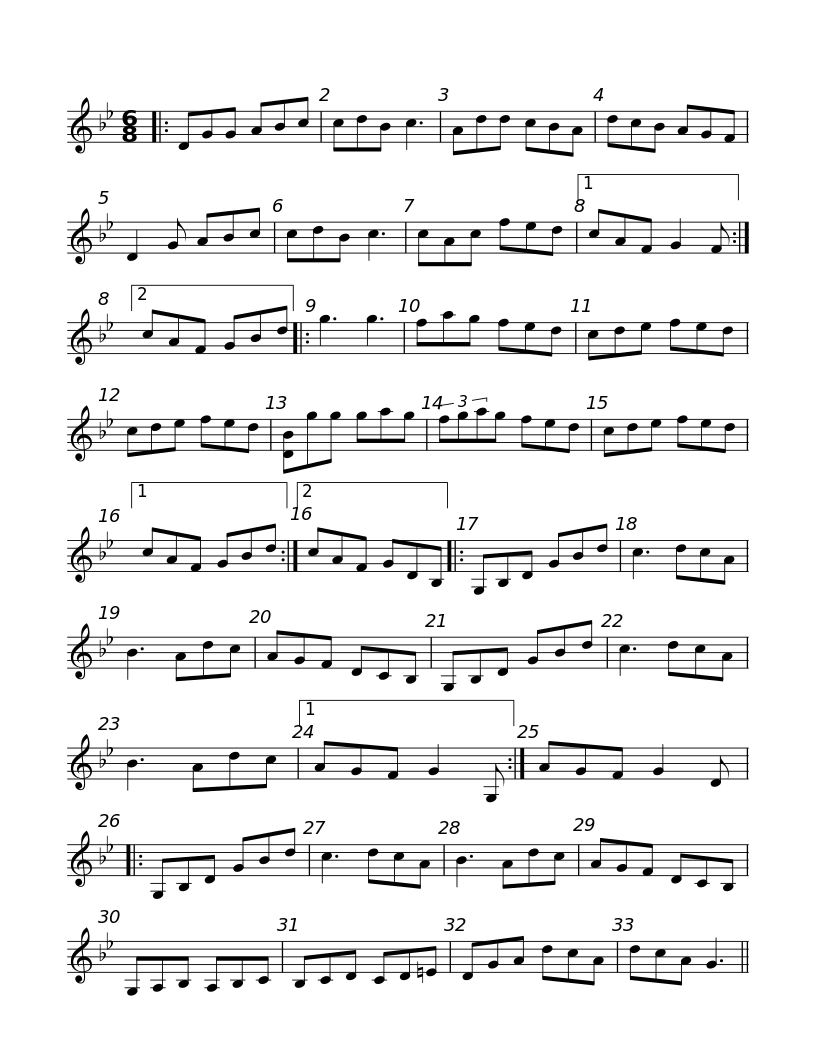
X:1
L:1/8
M:6/8
I:linebreak $
K:Gmin
V:1 treble
V:1
|: DGG ABc | cdB c3 | Add cBA | dcB AGF | D2 G ABc | %5
 cdB c3 | cAc fed |1$ cAF G2 F :|2 cAF GBd |: g3 g3 | %10
 fag fed | cde fed | cde fed | [DB]gg gag |$ (3fgag fed | %15
 cde fed |1 cAF GBd :|2 cAF GDB, |: G,B,D GBd | c3 dcA | %20
 B3 Adc |$ AGF DCB, | G,B,D GBd | c3 dcA | B3 Adc |1 %25
 AGF G2 G, :| AGF G2 D |: G,B,D GBd |$ c3 dcA | B3 Adc | %30
 AGF DCB, | G,A,B, A,B,C | B,CD CD=E | DGA dcA | dcA G3 || %35
